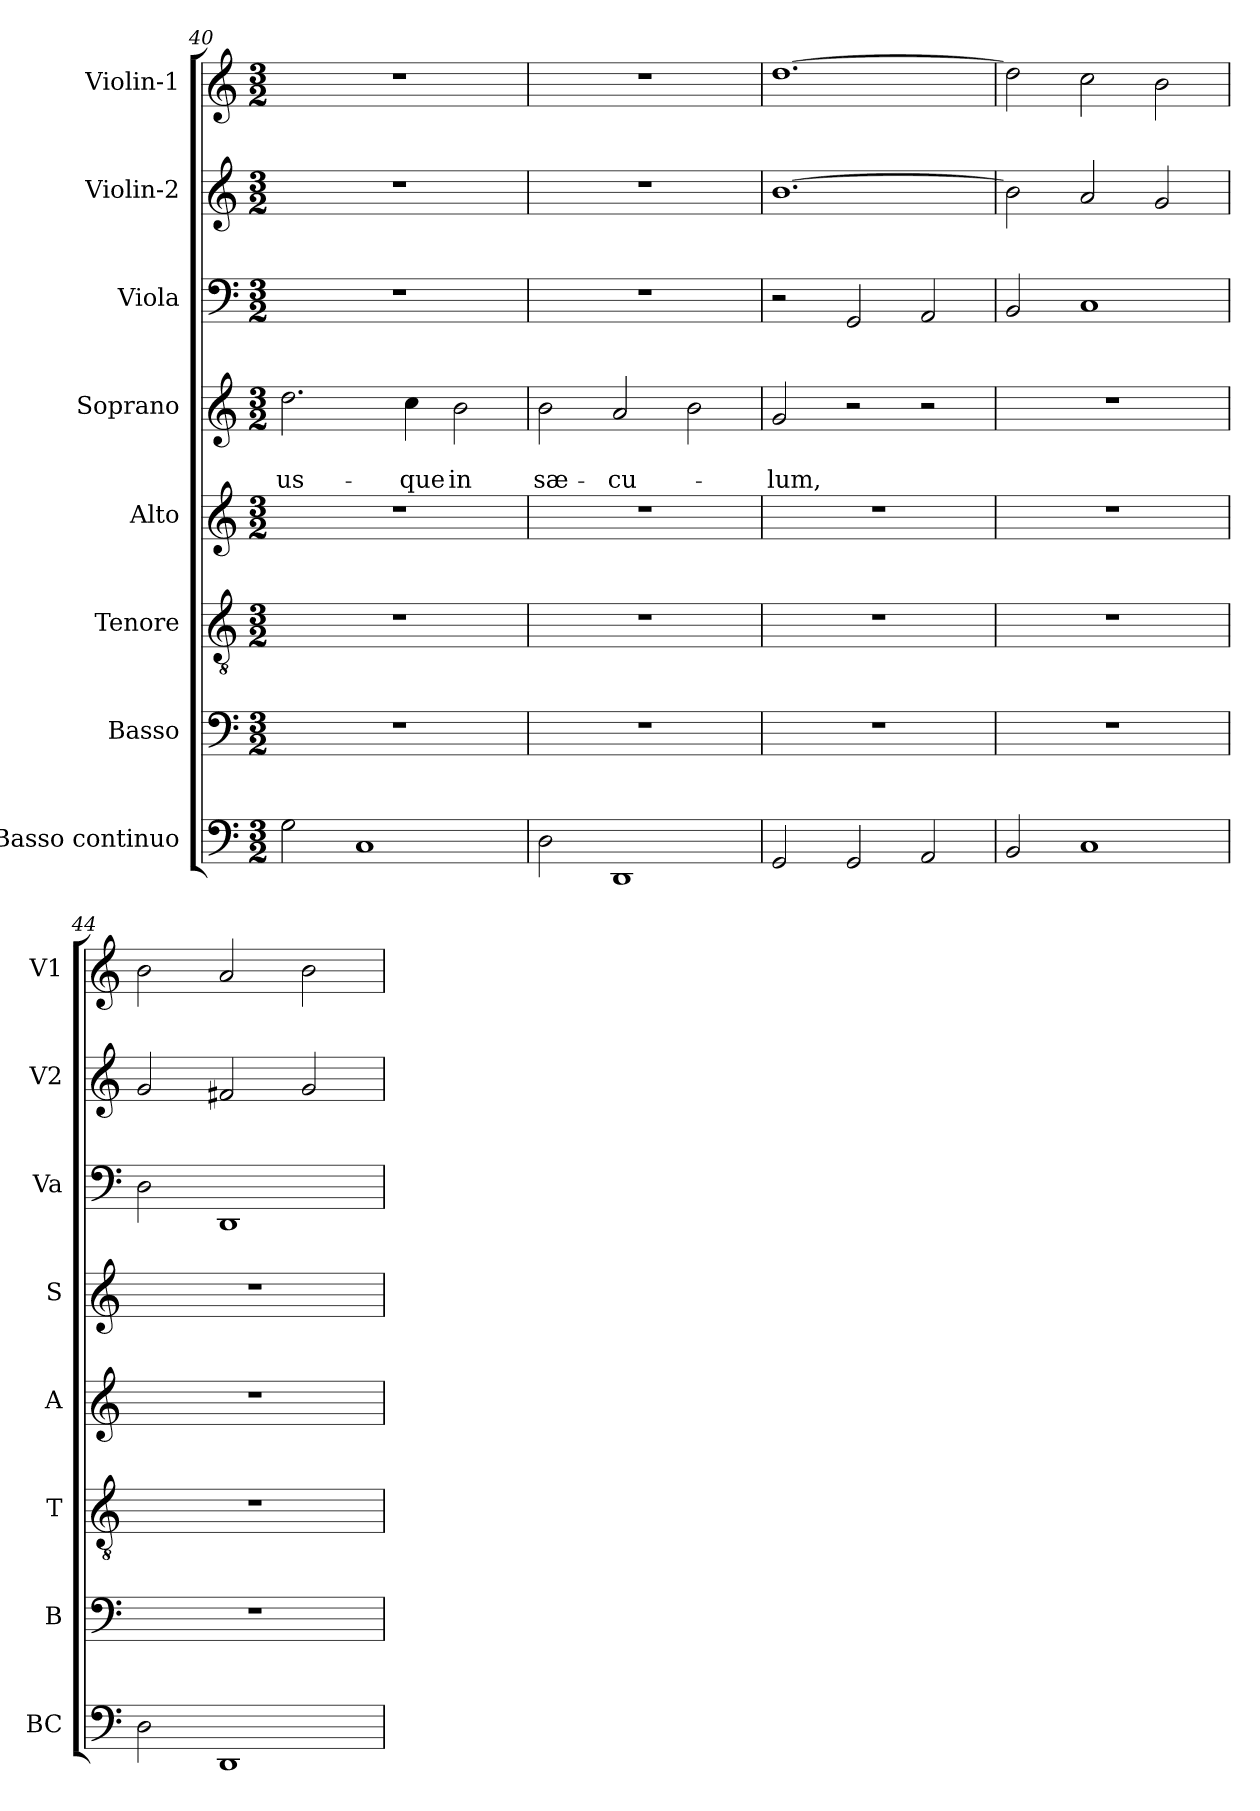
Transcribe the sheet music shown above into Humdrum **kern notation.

**kern	**kern	**kern	**kern	**kern	**text	**text	**kern	**kern	**kern
*part8	*part7	*part6	*part5	*part4	*part4	*part4	*part3	*part2	*part1
*staff8	*staff7	*staff6	*staff5	*staff4	*staff4	*staff4	*staff3	*staff2	*staff1
*I"Basso continuo	*I"Basso	*I"Tenore	*I"Alto	*I"Soprano	*	*	*I"Viola	*I"Violin-2	*I"Violin-1
*I'BC	*I'B	*I'T	*I'A	*I'S	*	*	*I'Va	*I'V2	*I'V1
*clefF4	*clefF4	*clefGv2	*clefG2	*clefG2	*	*	*clefF4	*clefG2	*clefG2
*k[]	*k[]	*k[]	*k[]	*k[]	*	*	*k[]	*k[]	*k[]
*C:	*C:	*C:	*C:	*C:	*	*	*C:	*C:	*C:
*M3/2	*M3/2	*M3/2	*M3/2	*M3/2	*	*	*M3/2	*M3/2	*M3/2
=40	=40	=40	=40	=40	=40	=40	=40	=40	=40
!	!	!	!	!	!	!LO:LY:b	!	!	!
2G\	1.r	1.r	1.r	2.dd\	.	us-	1.r	1.r	1.r
1C	.	.	.	.	.	.	.	.	.
!	!	!	!	!	!	!LO:LY:b	!	!	!
.	.	.	.	4cc\	.	-que	.	.	.
!	!	!	!	!	!	!LO:LY:b	!	!	!
.	.	.	.	2b\	.	in	.	.	.
=41	=41	=41	=41	=41	=41	=41	=41	=41	=41
!	!	!	!	!	!	!LO:LY:b	!	!	!
2D\	1.r	1.r	1.r	2b\	.	sæ-	1.r	1.r	1.r
!	!	!	!	!	!	!LO:LY:b	!	!	!
1DD	.	.	.	2a/	.	-cu-	.	.	.
.	.	.	.	2b\	.	.	.	.	.
=42	=42	=42	=42	=42	=42	=42	=42	=42	=42
!	!	!	!	!	!	!LO:LY:b	!	!	!
2GG/	1.r	1.r	1.r	2g/	.	-lum,	2r	[1.b	[1.dd
2GG/	.	.	.	2r	.	.	2GG/	.	.
2AA/	.	.	.	2r	.	.	2AA/	.	.
=43	=43	=43	=43	=43	=43	=43	=43	=43	=43
2BB/	1.r	1.r	1.r	1.r	.	.	2BB/	2b\]	2dd\]
1C	.	.	.	.	.	.	1C	2a/	2cc\
.	.	.	.	.	.	.	.	2g/	2b\
=44	=44	=44	=44	=44	=44	=44	=44	=44	=44
2D\	1.r	1.r	1.r	1.r	.	.	2D\	2g/	2b\
1DD	.	.	.	.	.	.	1DD	2f#X/	2a/
.	.	.	.	.	.	.	.	2g/	2b\
=	=	=	=	=	=	=	=	=	=
*-	*-	*-	*-	*-	*-	*-	*-	*-	*-
